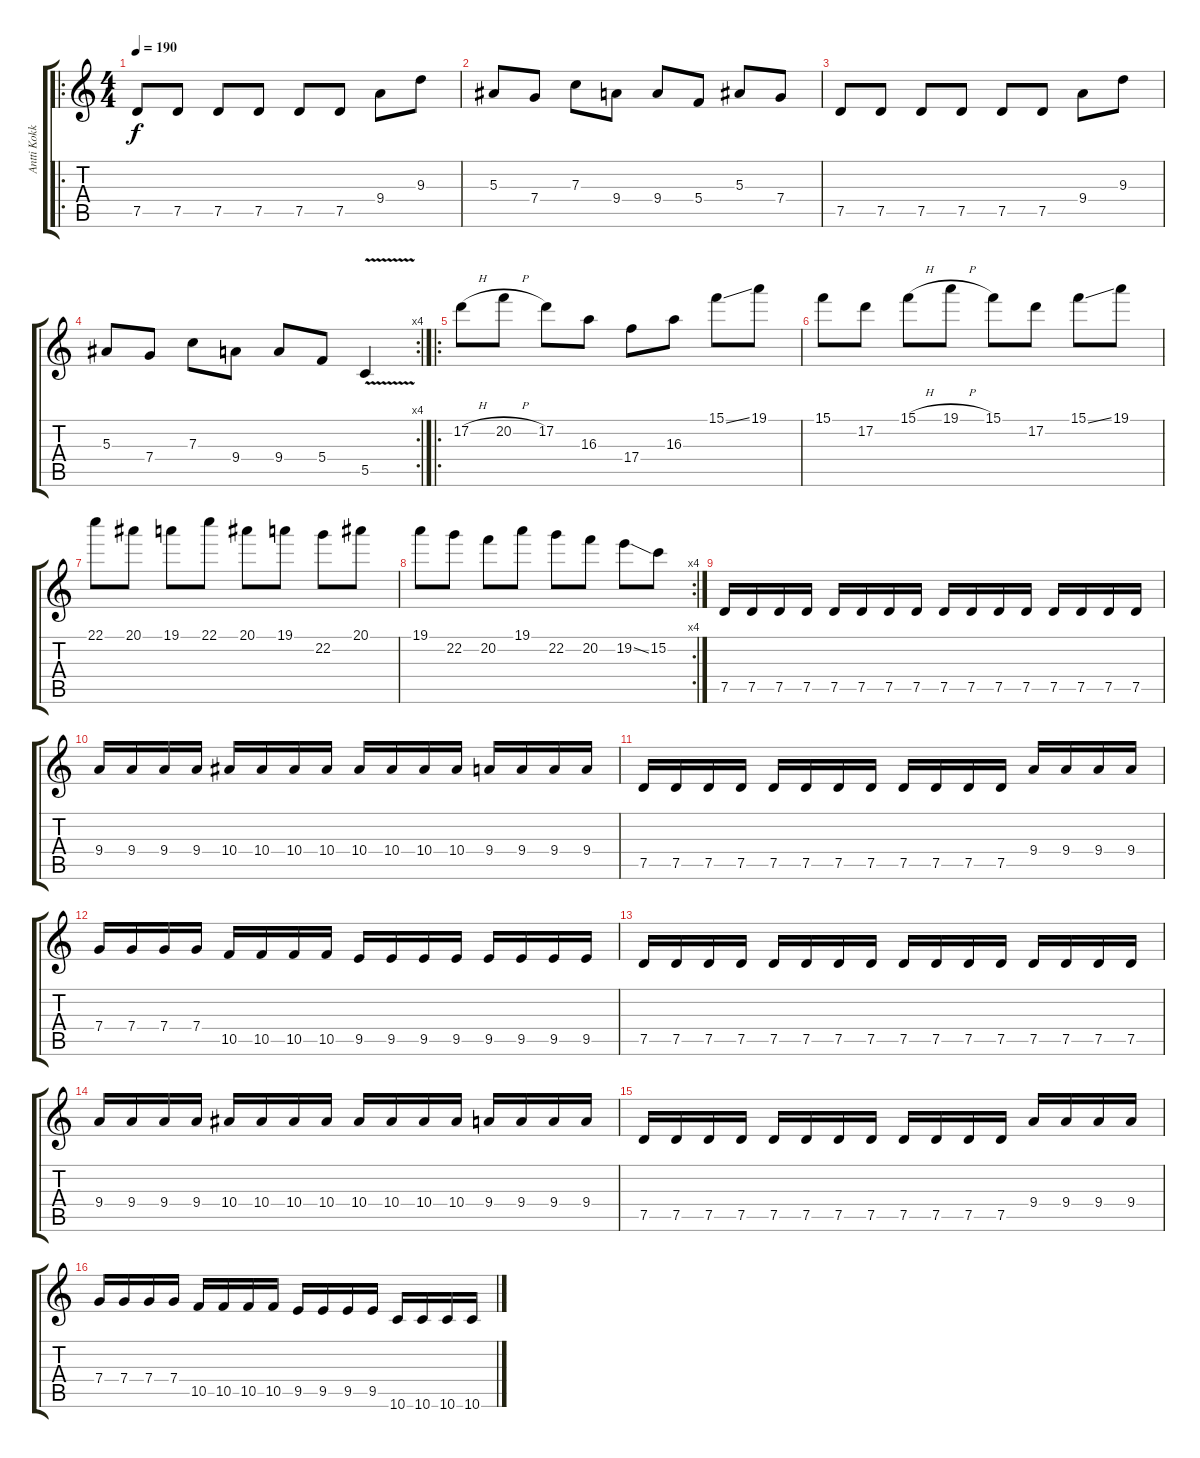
\track ("Antti Kokko" "Antti Kokk") {instrument distortionguitar}
\staff {score tabs}
\tuning (D4 A3 F3 C3 G2 D2) {hide}
\ro
\ts (4 4)
\tempo 190
\clef g2
\ks c
7.5.8{dy f} 7.5.8 7.5.8 7.5.8 7.5.8 7.5.8 9.4.8 9.3.8 |
5.3.8 7.4.8 7.3.8 9.4.8 9.4.8 5.4.8 5.3.8 7.4.8 |
7.5.8 7.5.8 7.5.8 7.5.8 7.5.8 7.5.8 9.4.8 9.3.8 |
\rc 4
5.3.8 7.4.8 7.3.8 9.4.8 9.4.8 5.4.8 5.5{v}.4 |
\ro
17.2{h}.8 20.2{h}.8 17.2.8 16.3.8 17.4.8 16.3.8 15.1{ss}.8 19.1.8 |
15.1.8 17.2.8 15.1{h}.8 19.1{h}.8 15.1.8 17.2.8 15.1{ss}.8 19.1.8 |
22.1.8 20.1.8 19.1.8 22.1.8 20.1.8 19.1.8 22.2.8 20.1.8 |
\rc 4
19.1.8 22.2.8 20.2.8 19.1.8 22.2.8 20.2.8 19.2{ss}.8 15.2.8 |
7.5.16 7.5.16 7.5.16 7.5.16 7.5.16 7.5.16 7.5.16 7.5.16 7.5.16 7.5.16 7.5.16 7.5.16 7.5.16 7.5.16 7.5.16 7.5.16 |
9.4.16 9.4.16 9.4.16 9.4.16 10.4.16 10.4.16 10.4.16 10.4.16 10.4.16 10.4.16 10.4.16 10.4.16 9.4.16 9.4.16 9.4.16 9.4.16 |
7.5.16 7.5.16 7.5.16 7.5.16 7.5.16 7.5.16 7.5.16 7.5.16 7.5.16 7.5.16 7.5.16 7.5.16 9.4.16 9.4.16 9.4.16 9.4.16 |
7.4.16 7.4.16 7.4.16 7.4.16 10.5.16 10.5.16 10.5.16 10.5.16 9.5.16 9.5.16 9.5.16 9.5.16 9.5.16 9.5.16 9.5.16 9.5.16 |
7.5.16 7.5.16 7.5.16 7.5.16 7.5.16 7.5.16 7.5.16 7.5.16 7.5.16 7.5.16 7.5.16 7.5.16 7.5.16 7.5.16 7.5.16 7.5.16 |
9.4.16 9.4.16 9.4.16 9.4.16 10.4.16 10.4.16 10.4.16 10.4.16 10.4.16 10.4.16 10.4.16 10.4.16 9.4.16 9.4.16 9.4.16 9.4.16 |
7.5.16 7.5.16 7.5.16 7.5.16 7.5.16 7.5.16 7.5.16 7.5.16 7.5.16 7.5.16 7.5.16 7.5.16 9.4.16 9.4.16 9.4.16 9.4.16 |
7.4.16 7.4.16 7.4.16 7.4.16 10.5.16 10.5.16 10.5.16 10.5.16 9.5.16 9.5.16 9.5.16 9.5.16 10.6.16 10.6.16 10.6.16 10.6.16
